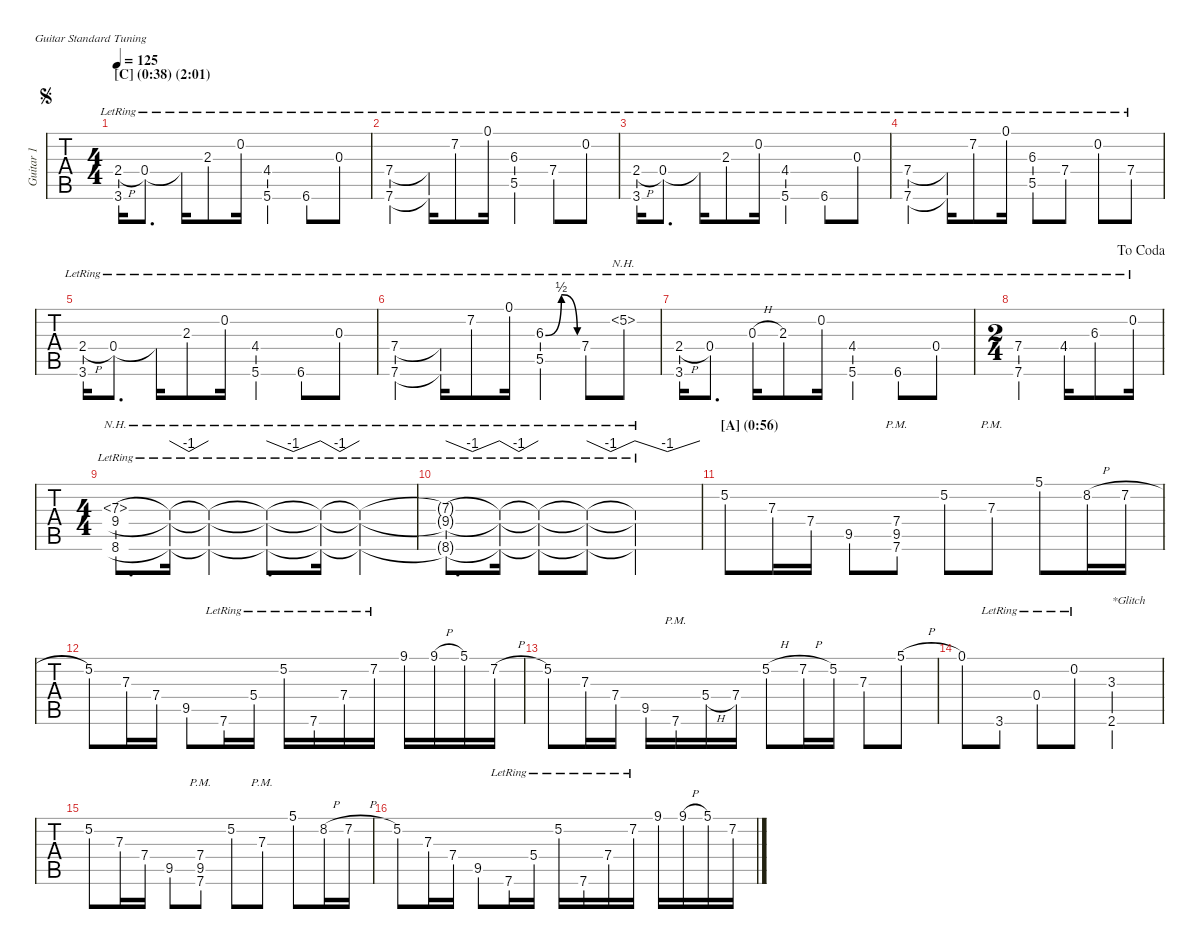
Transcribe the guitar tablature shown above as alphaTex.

\hideDynamics
\bracketExtendMode nobrackets
\multiTrackTrackNamePolicy allsystems
\firstSystemTrackNameMode fullname
\otherSystemsTrackNameMode fullname
\otherSystemsTrackNameOrientation horizontal
\track ("Guitar 1" "Guitar 1") {instrument overdrivenguitar}
\staff {tabs}
\tuning (E4 B3 G3 D3 A2 E2)
\ts (4 4)
\section ("C" "(0:38) (2:01)")
\scale
1.00218
\jump segno
\tempo 125
\accidentals auto
\clef g2
\ottava regular
\simile none
\ks c
(2.4{h lr} 3.6{lr}).16{dy mf} 0.4{lr}.8{d} 0.4{lr t}.16 2.3{lr}.8 0.2{lr}.16 (5.6{lr} 4.4{lr acc #}).4 6.6{lr acc #}.8 0.3{lr}.8 |
\scale
1.01472 (7.6{lr} 7.4{lr}).4 (7.6{lr t} 7.4{lr t}).16 7.2{lr acc #}.8 0.1{lr}.16 (6.3{lr acc #} 5.5{lr}).4 7.4{lr}.8 0.2{lr}.8 |
\scale
0.983105 (2.4{h lr} 3.6{lr}).16 0.4{lr}.8{d} 0.4{lr t}.16 2.3{lr}.8 0.2{lr}.16 (5.6{lr} 4.4{lr acc #}).4 6.6{lr acc #}.8 0.3{lr}.8 |
\scale
1.00649 (7.6{lr} 7.4{lr}).4 (7.6{lr t} 7.4{lr t}).16 7.2{lr acc #}.8 0.1{lr}.16 (5.5{lr} 6.3{lr acc #}).8 7.4{lr}.8 0.2{lr}.8 7.4{lr}.8 |
\scale
0.99395 (2.4{h lr} 3.6{lr}).16 0.4{lr}.8{d} 0.4{lr t}.16 2.3{lr}.8 0.2{lr}.16 (5.6{lr} 4.4{lr acc #}).4 6.6{lr acc #}.8 0.3{lr}.8 |
\scale
0.999562 (7.6{lr} 7.4{lr}).4 (7.6{lr t} 7.4{lr t}).16 7.2{lr acc #}.8 0.1{lr}.16 (6.3{be (bendrelease 9 0 14.399999999999999 2 25.8 2 30 0) lr acc #} 5.5{lr}).4 7.4{lr}.8 5.2{nh lr}.8 |
\scale
1.00731 (2.4{h lr} 3.6{lr}).16 0.4{lr}.8{d} 0.3{h lr}.16 2.3{lr}.8 0.2{lr}.16 (5.6{lr} 4.4{lr acc #}).4 6.6{lr acc #}.8 0.4{lr}.8 |
\ts (2 4)
\beaming (8 2 2)
\scale
0.989167
\jump dacoda
(7.6{lr} 7.4{lr}).4 4.4{lr acc #}.16 6.3{lr acc #}.8 0.2{lr}.16 |
\ts (4 4)
\scale
1.00877 (8.6{lr} 9.4{lr} 7.3{nh lr}).8{d} (7.3{nh lr t} 9.4{lr t} 8.6{lr t}).16{tbe (dip default 0 0 15 -4 30 0)} (7.3{nh lr t} 9.4{lr t} 8.6{lr t}).4 (7.3{nh lr t} 9.4{lr t} 8.6{lr t}).8{d tbe (dip default 0 0 9 -4 9.6 -4 19.2 0)} (7.3{nh lr t} 9.4{lr t} 8.6{lr t}).16{tbe (dip default 0 0 15 -4 30 0)} (7.3{nh lr t} 9.4{lr t} 8.6{lr t}).4 |
\scale
0.994752 (7.3{nh lr t} 9.4{lr t} 8.6{lr t}).8{d tbe (dip default 0 0 9 -4 9.6 -4 19.2 0)} (7.3{nh lr t} 9.4{lr t} 8.6{lr t}).16{tbe (dip default 0 0 15 -4 30 0)} (7.3{nh lr t} 9.4{lr t} 8.6{lr t}).8 (7.3{nh lr t} 9.4{lr t} 8.6{lr t}).8{tbe (dip default 0 0 15 -4 30 0)} (7.3{nh lr t} 9.4{lr t} 8.6{lr t}).2{tbe (dip default 0 0 5.3999999999999995 -4 6 -4 12.6 0)} |
\section ("A" "(0:56)")
\scale
1.00942 5.2.8 7.3.16 7.4.16 9.5{acc #}.8 (7.6{pm} 7.4{pm} 9.5{pm acc #}).8 5.2.8 7.3{pm}.8 5.1.8 8.2{h}.16 7.2{h acc #}.16 |
\scale
1.00589 5.2.8 7.3.16 7.4.16 9.5{acc #}.8 7.6{lr}.16 5.4{lr}.16 5.2{lr}.16 7.6{lr}.16 7.4{lr}.16 7.2{lr acc #}.16 9.1{acc #}.16 9.1{h acc #}.16 5.1.16 7.2{h acc #}.16 |
\scale
0.984682 5.2.8 7.3.16 7.4.16 9.5{acc #}.16 7.6{pm}.16 5.4{h}.16 7.4.16 5.2{h}.8 7.2{h acc #}.16 5.2.16 7.3.8 5.1{h}.8 |
\scale
1.00038 0.1.8 3.6{lr}.8 0.4{lr}.8 0.2{lr}.8 (2.6{acc #} 3.3{acc #}).2{txt "*Glitch"} |
\scale
1.02118 5.2.8 7.3.16 7.4.16 9.5{acc #}.8 (7.6{pm} 7.4{pm} 9.5{pm acc #}).8 5.2.8 7.3{pm}.8 5.1.8 8.2{h}.16 7.2{h acc #}.16 |
\scale
0.978438 5.2.8 7.3.16 7.4.16 9.5{acc #}.8 7.6{lr}.16 5.4{lr}.16 5.2{lr}.16 7.6{lr}.16 7.4{lr}.16 7.2{lr acc #}.16 9.1{acc #}.16 9.1{h acc #}.16 5.1.16 7.2{h acc #}.16
